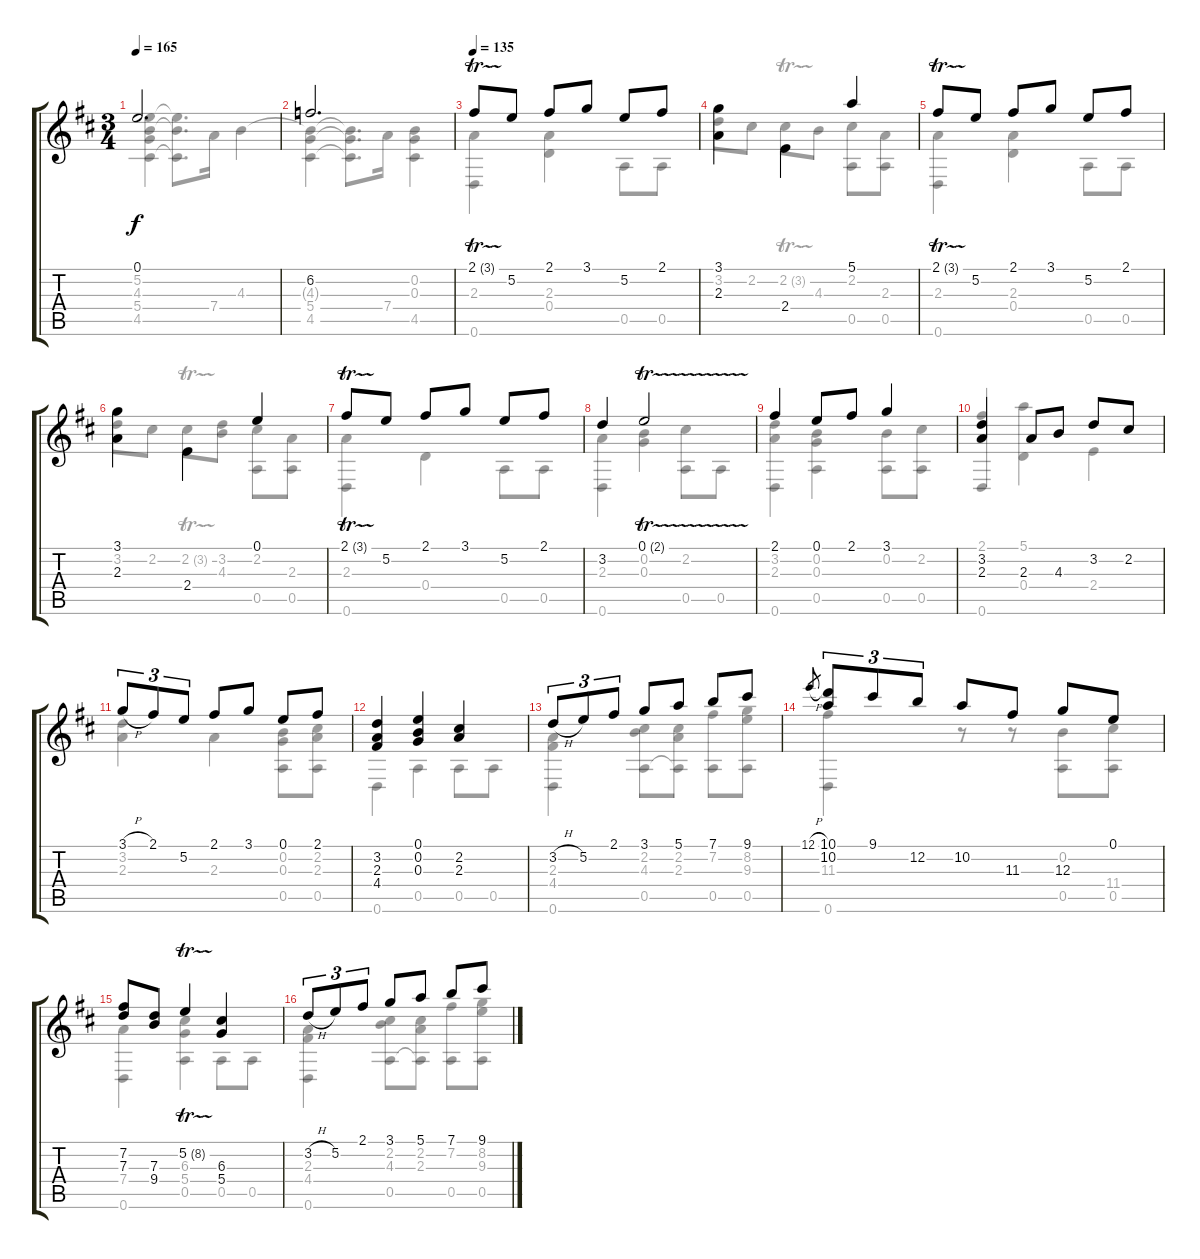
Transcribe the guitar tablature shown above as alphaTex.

\track "" {instrument acousticguitarnylon}
\staff {score tabs}
\tuning (E4 B3 G3 D3 A2 D2) {hide}
\voice
\ts (3 4)
\tempo 165
\clef g2
\ks d
0.1.2{d dy f} |
6.2.2{d} |
\tempo 135
2.1{tr (3 32)}.8 5.2.8 2.1.8 3.1.8 5.2.8 2.1.8 |
(3.1 2.3).4{beam Down} 2.4.4{beam Down} 5.1.4 |
2.1{tr (3 32)}.8 5.2.8 2.1.8 3.1.8 5.2.8 2.1.8 |
(3.1 2.3).4{beam Down} 2.4.4{beam Down} 0.1.4 |
2.1{tr (3 32)}.8 5.2.8 2.1.8 3.1.8 5.2.8 2.1.8 |
3.2.4 0.1{tr (2 32)}.2 |
2.1.4 0.1.8 2.1.8 3.1.4 |
(3.2 2.3).4 2.3.8 4.3.8 3.2.8 2.2.8 |
3.1{h}.8{tu (3 2)} 2.1.8{tu (3 2)} 5.2.8{tu (3 2)} 2.1.8 3.1.8 0.1.8 2.1.8 |
(3.2 2.3 4.4).4 (0.1 0.2 0.3).4 (2.2 2.3).4 |
3.2{h}.8{tu (3 2)} 5.2.8{tu (3 2)} 2.1.8{tu (3 2)} 3.1.8 5.1.8 7.1.8 9.1.8 |
12.1{h}.8{gr} (10.1 10.2).8{tu (3 2)} 9.1.8{tu (3 2)} 12.2.8{tu (3 2)} 10.2.8 11.3.8 12.3.8 0.1.8 |
(7.2 7.3).8 (7.3 9.4).8 5.2{tr (8 32)}.4 (6.3 5.4).4 |
3.2{h}.8{tu (3 2)} 5.2.8{tu (3 2)} 2.1.8{tu (3 2)} 3.1.8 5.1.8 7.1.8 9.1.8
\voice
\clef g2
\ottava regular
\simile none
\ks d
(5.2 4.3 5.4 4.5).4{dy f} (5.2{t} 4.3{t} 4.5{t}).8{d} 7.4.16 4.3.4 |
(4.3{t} 5.4 4.5).4 (4.3{t} 5.4{t} 4.5{t}).8{d} 7.4.16 (0.2 0.3 4.5).4 |
(2.3 0.6).4 (2.3 0.4).4 0.5.8 0.5.8 |
3.2.8 2.2.8 2.2{tr (3 32)}.8 4.3.8 (2.2 0.5).8 (2.3 0.5).8 |
(2.3 0.6).4 (2.3 0.4).4 0.5.8 0.5.8 |
3.2.8 2.2.8 2.2{tr (3 32)}.8 (3.2 4.3).8 (2.2 0.5).8 (2.3 0.5).8 |
(2.3 0.6).4 0.4.4 0.5.8 0.5.8 |
(2.3 0.6).4 (0.2 0.3).4 (2.2 0.5).8 0.5.8 |
(3.2 2.3 0.6).4 (0.2 0.3 0.5).4 (0.2 0.5).8 (2.2 0.5).8 |
(2.1 0.6).4{beam Up} (5.1 0.4).4 2.4.4 |
(3.2 2.3).4 2.3.4 (0.2 0.3 0.5).8 (2.2 2.3 0.5).8 |
0.6.4 0.5.4 0.5.8 0.5.8 |
(2.3 4.4 0.6).4 (2.2 4.3 0.5).8 (2.2 2.3 0.5{t}).8 (7.2 0.5).8 (8.2 9.3 0.5).8 |
(11.3 0.6).4 r.8 r.8 (0.2 0.5).8 (11.4 0.5).8 |
(7.4 0.6).4 (6.3 5.4 0.5).4 0.5.8 0.5.8 |
(2.3 4.4 0.6).4 (2.2 4.3 0.5).8 (2.2 2.3 0.5{t}).8 (7.2 0.5).8 (8.2 9.3 0.5).8
